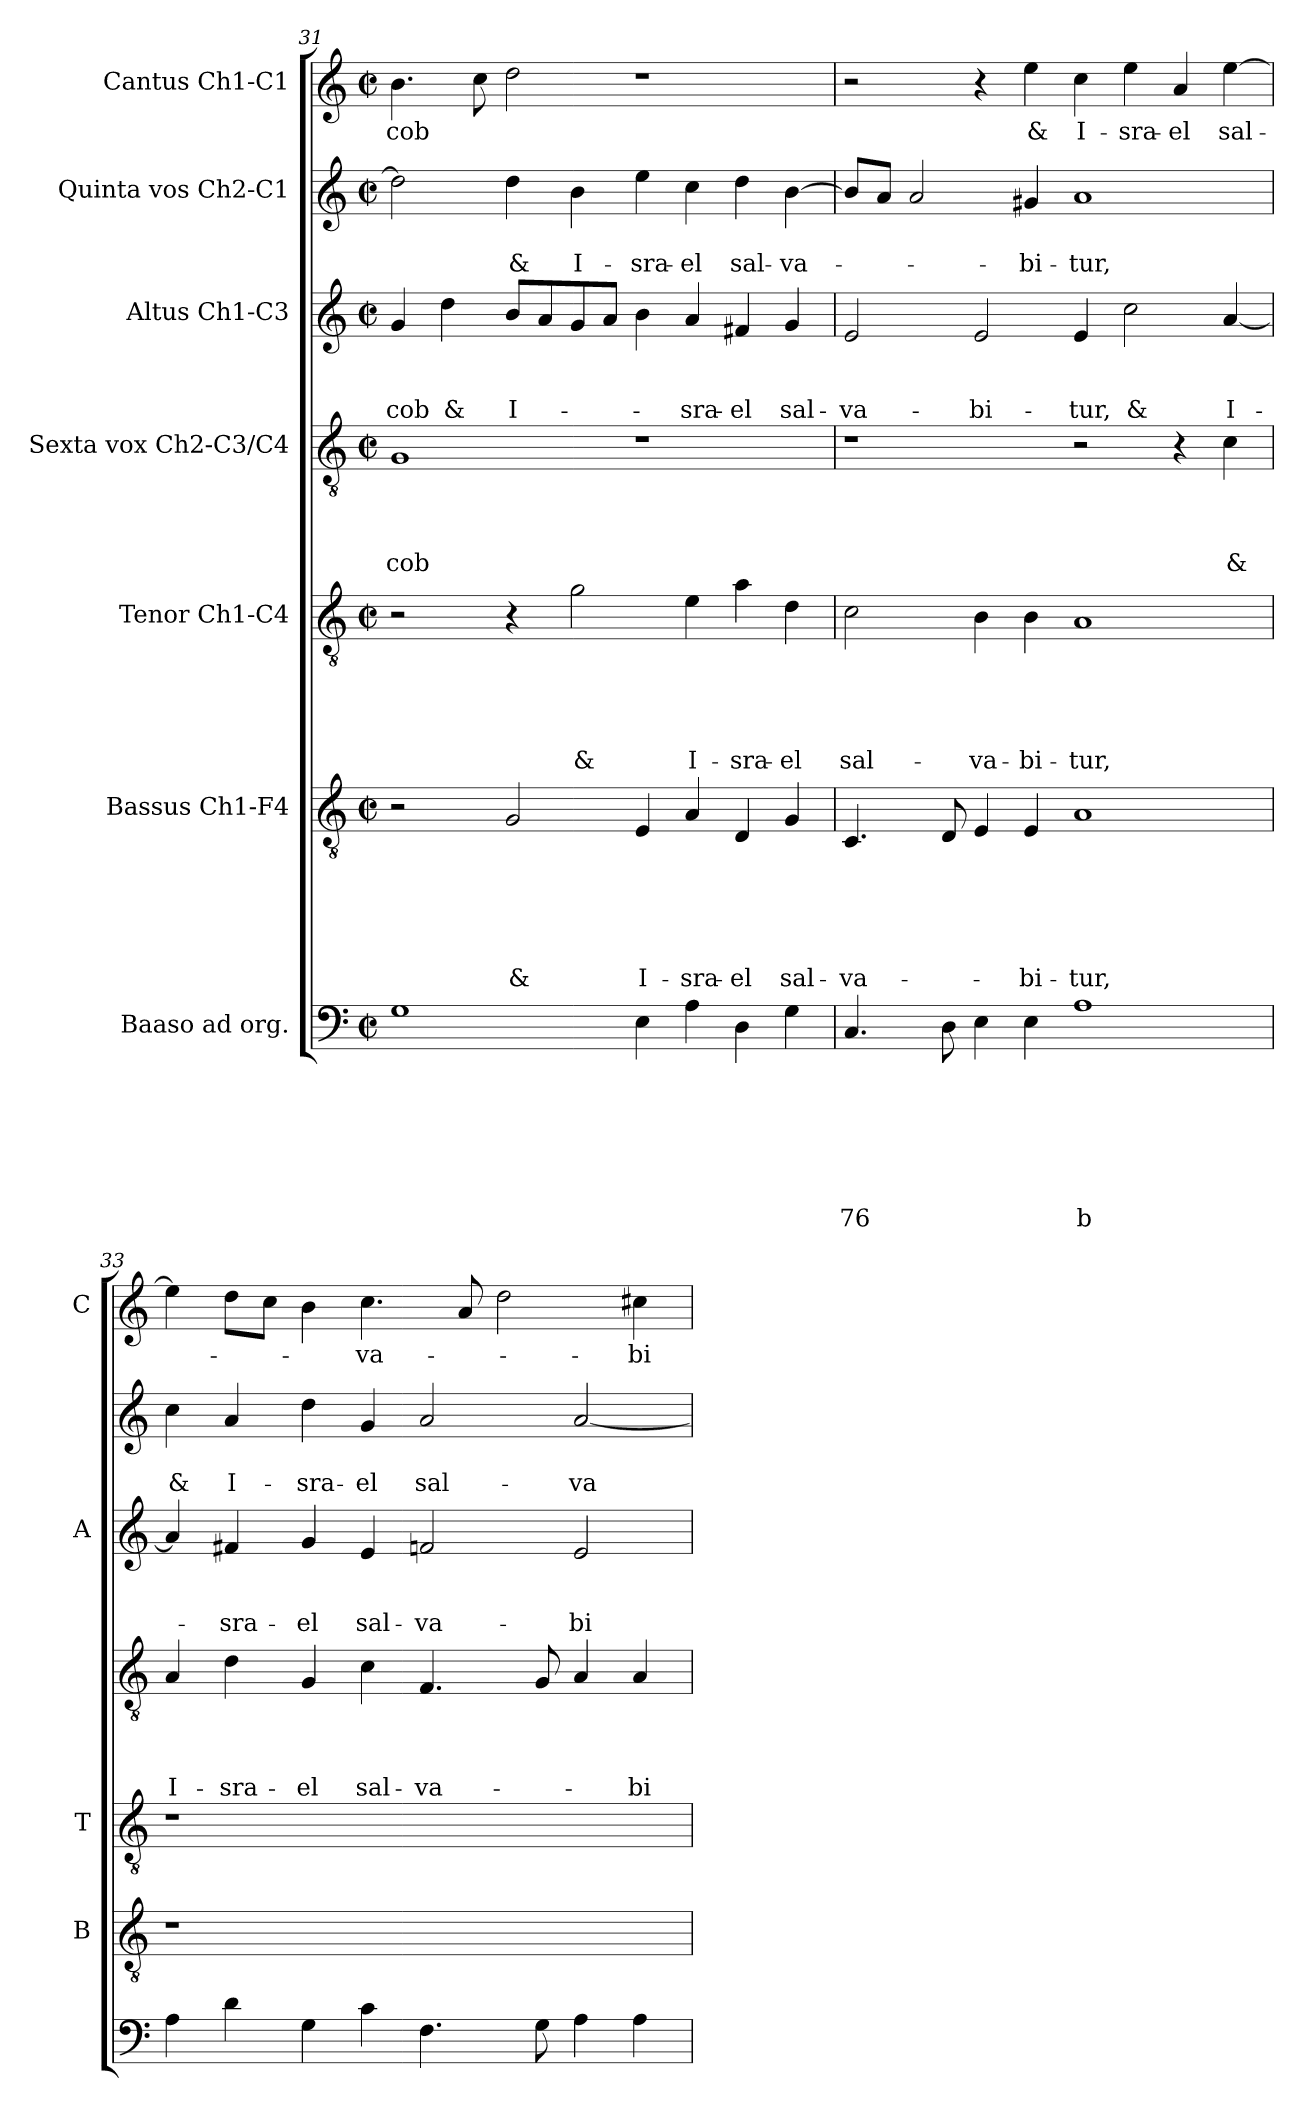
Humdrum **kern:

**kern	**text	**text	**text	**text	**text	**text	**text	**kern	**text	**text	**text	**text	**text	**text	**kern	**text	**text	**text	**text	**text	**kern	**text	**text	**text	**text	**kern	**text	**text	**text	**kern	**text	**text	**kern	**text
*part7	*part7	*part7	*part7	*part7	*part7	*part7	*part7	*part6	*part6	*part6	*part6	*part6	*part6	*part6	*part5	*part5	*part5	*part5	*part5	*part5	*part4	*part4	*part4	*part4	*part4	*part3	*part3	*part3	*part3	*part2	*part2	*part2	*part1	*part1
*staff7	*staff7	*staff7	*staff7	*staff7	*staff7	*staff7	*staff7	*staff6	*staff6	*staff6	*staff6	*staff6	*staff6	*staff6	*staff5	*staff5	*staff5	*staff5	*staff5	*staff5	*staff4	*staff4	*staff4	*staff4	*staff4	*staff3	*staff3	*staff3	*staff3	*staff2	*staff2	*staff2	*staff1	*staff1
*I"Baaso ad org.	*	*	*	*	*	*	*	*I"Bassus Ch1-F4	*	*	*	*	*	*	*I"Tenor Ch1-C4	*	*	*	*	*	*I"Sexta vox Ch2-C3/C4	*	*	*	*	*I"Altus Ch1-C3	*	*	*	*I"Quinta vos Ch2-C1	*	*	*I"Cantus Ch1-C1	*
*	*	*	*	*	*	*	*	*I'B	*	*	*	*	*	*	*I'T	*	*	*	*	*	*	*	*	*	*	*I'A	*	*	*	*	*	*	*I'C	*
*clefF4	*	*	*	*	*	*	*	*clefGv2	*	*	*	*	*	*	*clefGv2	*	*	*	*	*	*clefGv2	*	*	*	*	*clefG2	*	*	*	*clefG2	*	*	*clefG2	*
*k[]	*	*	*	*	*	*	*	*k[]	*	*	*	*	*	*	*k[]	*	*	*	*	*	*k[]	*	*	*	*	*k[]	*	*	*	*k[]	*	*	*k[]	*
*C:	*	*	*	*	*	*	*	*C:	*	*	*	*	*	*	*C:	*	*	*	*	*	*C:	*	*	*	*	*C:	*	*	*	*C:	*	*	*C:	*
*M2/2	*	*	*	*	*	*	*	*M2/2	*	*	*	*	*	*	*M2/2	*	*	*	*	*	*M2/2	*	*	*	*	*M2/2	*	*	*	*M2/2	*	*	*M2/2	*
*met(c|)	*	*	*	*	*	*	*	*met(c|)	*	*	*	*	*	*	*met(c|)	*	*	*	*	*	*met(c|)	*	*	*	*	*met(c|)	*	*	*	*met(c|)	*	*	*met(c|)	*
=31	=31	=31	=31	=31	=31	=31	=31	=31	=31	=31	=31	=31	=31	=31	=31	=31	=31	=31	=31	=31	=31	=31	=31	=31	=31	=31	=31	=31	=31	=31	=31	=31	=31	=31
!	!	!	!	!	!	!	!	!	!	!	!	!	!	!	!	!	!	!	!	!	!	!	!	!	!LO:LY:b	!	!	!	!LO:LY:b	!	!	!	!	!LO:LY:b
1G	.	.	.	.	.	.	.	2r	.	.	.	.	.	.	2r	.	.	.	.	.	1G	.	.	.	-cob	4g/	.	.	-cob	2dd\]	.	.	4.b\	-cob
!	!	!	!	!	!	!	!	!	!	!	!	!	!	!	!	!	!	!	!	!	!	!	!	!	!	!	!	!	!LO:LY:b	!	!	!	!	!
.	.	.	.	.	.	.	.	.	.	.	.	.	.	.	.	.	.	.	.	.	.	.	.	.	.	4dd\	.	.	&	.	.	.	.	.
.	.	.	.	.	.	.	.	.	.	.	.	.	.	.	.	.	.	.	.	.	.	.	.	.	.	.	.	.	.	.	.	.	8cc\	.
!	!	!	!	!	!	!	!	!	!	!	!	!	!	!LO:LY:b	!	!	!	!	!	!	!	!	!	!	!	!	!	!	!LO:LY:b	!	!	!LO:LY:b	!	!
.	.	.	.	.	.	.	.	2G/	.	.	.	.	.	&	4r	.	.	.	.	.	.	.	.	.	.	8b/L	.	.	I-	4dd\	.	&	2dd\	.
.	.	.	.	.	.	.	.	.	.	.	.	.	.	.	.	.	.	.	.	.	.	.	.	.	.	8a/	.	.	.	.	.	.	.	.
!	!	!	!	!	!	!	!	!	!	!	!	!	!	!	!	!	!	!	!	!LO:LY:b	!	!	!	!	!	!	!	!	!	!	!	!LO:LY:b	!	!
.	.	.	.	.	.	.	.	.	.	.	.	.	.	.	2g\	.	.	.	.	&	.	.	.	.	.	8g/	.	.	.	4b\	.	I-	.	.
.	.	.	.	.	.	.	.	.	.	.	.	.	.	.	.	.	.	.	.	.	.	.	.	.	.	8a/J	.	.	.	.	.	.	.	.
!	!	!	!	!	!	!	!	!	!	!	!	!	!	!LO:LY:b	!	!	!	!	!	!	!	!	!	!	!	!	!	!	!	!	!	!LO:LY:b	!	!
4E\	.	.	.	.	.	.	.	4E/	.	.	.	.	.	I-	.	.	.	.	.	.	1r	.	.	.	.	4b\	.	.	.	4ee\	.	-sra-	1r	.
!	!	!	!	!	!	!	!	!	!	!	!	!	!	!LO:LY:b	!	!	!	!	!	!LO:LY:b	!	!	!	!	!	!	!	!	!LO:LY:b	!	!	!LO:LY:b	!	!
4A\	.	.	.	.	.	.	.	4A/	.	.	.	.	.	-sra-	4e\	.	.	.	.	I-	.	.	.	.	.	4a/	.	.	-sra-	4cc\	.	-el	.	.
!	!	!	!	!	!	!	!	!	!	!	!	!	!	!LO:LY:b	!	!	!	!	!	!LO:LY:b	!	!	!	!	!	!	!	!	!LO:LY:b	!	!	!LO:LY:b	!	!
4D\	.	.	.	.	.	.	.	4D/	.	.	.	.	.	-el	4a\	.	.	.	.	-sra-	.	.	.	.	.	4f#X/	.	.	-el	4dd\	.	sal-	.	.
!	!	!	!	!	!	!	!	!	!	!	!	!	!	!LO:LY:b	!	!	!	!	!	!LO:LY:b	!	!	!	!	!	!	!	!	!LO:LY:b	!	!	!LO:LY:b	!	!
4G\	.	.	.	.	.	.	.	4G/	.	.	.	.	.	sal-	4d\	.	.	.	.	-el	.	.	.	.	.	4g/	.	.	sal-	[4b\	.	-va-	.	.
!!LO:PB:g=z
=32	=32	=32	=32	=32	=32	=32	=32	=32	=32	=32	=32	=32	=32	=32	=32	=32	=32	=32	=32	=32	=32	=32	=32	=32	=32	=32	=32	=32	=32	=32	=32	=32	=32	=32
!	!	!	!	!	!	!	!LO:LY:b	!	!	!	!	!	!	!LO:LY:b	!	!	!	!	!	!LO:LY:b	!	!	!	!	!	!	!	!	!LO:LY:b	!	!	!	!	!
4.C/	.	.	.	.	.	.	76	4.C/	.	.	.	.	.	-va-	2c\	.	.	.	.	sal-	1r	.	.	.	.	2e/	.	.	-va-	8b/L]	.	.	2r	.
.	.	.	.	.	.	.	.	.	.	.	.	.	.	.	.	.	.	.	.	.	.	.	.	.	.	.	.	.	.	8a/J	.	.	.	.
.	.	.	.	.	.	.	.	.	.	.	.	.	.	.	.	.	.	.	.	.	.	.	.	.	.	.	.	.	.	2a/	.	.	.	.
8D\	.	.	.	.	.	.	.	8D/	.	.	.	.	.	.	.	.	.	.	.	.	.	.	.	.	.	.	.	.	.	.	.	.	.	.
!	!	!	!	!	!	!	!	!	!	!	!	!	!	!	!	!	!	!	!	!LO:LY:b	!	!	!	!	!	!	!	!	!LO:LY:b	!	!	!	!	!
4E\	.	.	.	.	.	.	.	4E/	.	.	.	.	.	.	4B\	.	.	.	.	-va-	.	.	.	.	.	2e/	.	.	-bi-	.	.	.	4r	.
!	!	!	!	!	!	!	!	!	!	!	!	!	!	!LO:LY:b	!	!	!	!	!	!LO:LY:b	!	!	!	!	!	!	!	!	!	!	!	!LO:LY:b	!	!LO:LY:b
4E\	.	.	.	.	.	.	.	4E/	.	.	.	.	.	-bi-	4B\	.	.	.	.	-bi-	.	.	.	.	.	.	.	.	.	4g#X/	.	-bi-	4ee\	&
!	!	!	!	!	!	!	!LO:LY:b	!	!	!	!	!	!	!LO:LY:b	!	!	!	!	!	!LO:LY:b	!	!	!	!	!	!	!	!	!LO:LY:b	!	!	!LO:LY:b	!	!LO:LY:b
1A	.	.	.	.	.	.	b	1A	.	.	.	.	.	-tur,	1A	.	.	.	.	-tur,	2r	.	.	.	.	4e/	.	.	-tur,	1a	.	-tur,	4cc\	I-
!	!	!	!	!	!	!	!	!	!	!	!	!	!	!	!	!	!	!	!	!	!	!	!	!	!	!	!	!	!LO:LY:b	!	!	!	!	!LO:LY:b
.	.	.	.	.	.	.	.	.	.	.	.	.	.	.	.	.	.	.	.	.	.	.	.	.	.	2cc\	.	.	&	.	.	.	4ee\	-sra-
!	!	!	!	!	!	!	!	!	!	!	!	!	!	!	!	!	!	!	!	!	!	!	!	!	!	!	!	!	!	!	!	!	!	!LO:LY:b
.	.	.	.	.	.	.	.	.	.	.	.	.	.	.	.	.	.	.	.	.	4r	.	.	.	.	.	.	.	.	.	.	.	4a/	-el
!	!	!	!	!	!	!	!	!	!	!	!	!	!	!	!	!	!	!	!	!	!	!	!	!	!LO:LY:b	!	!	!	!LO:LY:b	!	!	!	!	!LO:LY:b
.	.	.	.	.	.	.	.	.	.	.	.	.	.	.	.	.	.	.	.	.	4c\	.	.	.	&	[4a/	.	.	I-	.	.	.	[4ee\	sal-
=33	=33	=33	=33	=33	=33	=33	=33	=33	=33	=33	=33	=33	=33	=33	=33	=33	=33	=33	=33	=33	=33	=33	=33	=33	=33	=33	=33	=33	=33	=33	=33	=33	=33	=33
!	!	!	!	!	!	!	!	!	!	!	!	!	!	!	!	!	!	!	!	!	!	!	!	!	!LO:LY:b	!	!	!	!	!	!	!LO:LY:b	!	!
4A\	.	.	.	.	.	.	.	1r	.	.	.	.	.	.	1r	.	.	.	.	.	4A/	.	.	.	I-	4a/]	.	.	.	4cc\	.	&	4ee\]	.
!	!	!	!	!	!	!	!	!	!	!	!	!	!	!	!	!	!	!	!	!	!	!	!	!	!LO:LY:b	!	!	!	!LO:LY:b	!	!	!LO:LY:b	!	!
4d\	.	.	.	.	.	.	.	.	.	.	.	.	.	.	.	.	.	.	.	.	4d\	.	.	.	-sra-	4f#X/	.	.	-sra-	4a/	.	I-	8dd\L	.
.	.	.	.	.	.	.	.	.	.	.	.	.	.	.	.	.	.	.	.	.	.	.	.	.	.	.	.	.	.	.	.	.	8cc\J	.
!	!	!	!	!	!	!	!	!	!	!	!	!	!	!	!	!	!	!	!	!	!	!	!	!	!LO:LY:b	!	!	!	!LO:LY:b	!	!	!LO:LY:b	!	!
4G\	.	.	.	.	.	.	.	.	.	.	.	.	.	.	.	.	.	.	.	.	4G/	.	.	.	-el	4g/	.	.	-el	4dd\	.	-sra-	4b\	.
!	!	!	!	!	!	!	!	!	!	!	!	!	!	!	!	!	!	!	!	!	!	!	!	!	!LO:LY:b	!	!	!	!LO:LY:b	!	!	!LO:LY:b	!	!LO:LY:b
4c\	.	.	.	.	.	.	.	.	.	.	.	.	.	.	.	.	.	.	.	.	4c\	.	.	.	sal-	4e/	.	.	sal-	4g/	.	-el	4.cc\	-va-
!	!	!	!	!	!	!	!	!	!	!	!	!	!	!	!	!	!	!	!	!	!	!	!	!	!LO:LY:b	!	!	!	!LO:LY:b	!	!	!LO:LY:b	!	!
4.F\	.	.	.	.	.	.	.	1ryy	.	.	.	.	.	.	1ryy	.	.	.	.	.	4.F/	.	.	.	-va-	2fn/	.	.	-va-	2a/	.	sal-	.	.
.	.	.	.	.	.	.	.	.	.	.	.	.	.	.	.	.	.	.	.	.	.	.	.	.	.	.	.	.	.	.	.	.	8a/	.
.	.	.	.	.	.	.	.	.	.	.	.	.	.	.	.	.	.	.	.	.	.	.	.	.	.	.	.	.	.	.	.	.	2dd\	.
8G\	.	.	.	.	.	.	.	.	.	.	.	.	.	.	.	.	.	.	.	.	8G/	.	.	.	.	.	.	.	.	.	.	.	.	.
!	!	!	!	!	!	!	!	!	!	!	!	!	!	!	!	!	!	!	!	!	!	!	!	!	!	!	!	!	!LO:LY:b	!	!	!LO:LY:b	!	!
4A\	.	.	.	.	.	.	.	.	.	.	.	.	.	.	.	.	.	.	.	.	4A/	.	.	.	.	2e/	.	.	-bi-	[2a/	.	-va-	.	.
!	!	!	!	!	!	!	!	!	!	!	!	!	!	!	!	!	!	!	!	!	!	!	!	!	!LO:LY:b	!	!	!	!	!	!	!	!	!LO:LY:b
4A\	.	.	.	.	.	.	.	.	.	.	.	.	.	.	.	.	.	.	.	.	4A/	.	.	.	-bi-	.	.	.	.	.	.	.	4cc#X\	-bi-
=	=	=	=	=	=	=	=	=	=	=	=	=	=	=	=	=	=	=	=	=	=	=	=	=	=	=	=	=	=	=	=	=	=	=
*-	*-	*-	*-	*-	*-	*-	*-	*-	*-	*-	*-	*-	*-	*-	*-	*-	*-	*-	*-	*-	*-	*-	*-	*-	*-	*-	*-	*-	*-	*-	*-	*-	*-	*-
